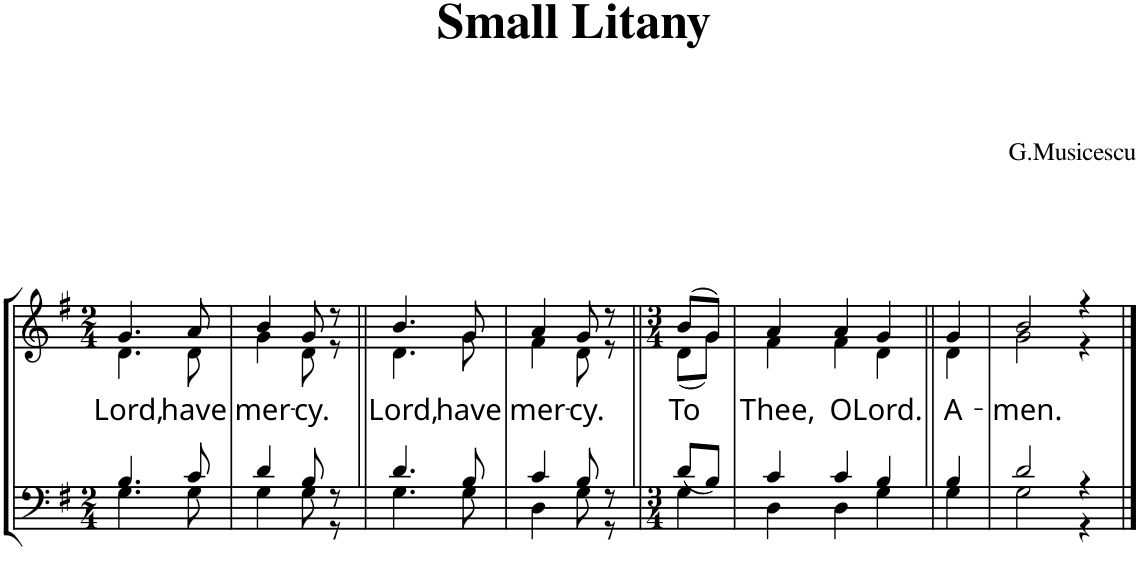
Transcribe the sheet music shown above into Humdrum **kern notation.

**kern	**kern	**text
*part1	*part1	*part1
*staff2	*staff1	*staff1
*I"Piano	*	*
*I'Pno.	*	*
*clefF4	*clefG2	*
*k[f#]	*k[f#]	*
*M2/4	*M2/4	*
=1	=1	=1
*^	*^	*
*	*^	*	*	*
!	!	!	!	!	!LO:LY:b
2ryy	4.B/	4.G\	4.g/	4.d\	Lord,
!	!	!	!	!	!LO:LY:b
.	8c/	8G\	8a/	8d\	have
=2	=2	=2	=2	=2	=2
!	!	!	!	!	!LO:LY:b
2ryy	4d/	4G\	4b/	4g\	mer-
!	!	!	!	!	!LO:LY:b
.	8B/	8G\	8g/	8d\	-cy.
.	8r	8r	8r	8r	.
=3||	=3||	=3||	=3||	=3||	=3||
!	!	!	!	!	!LO:LY:b
2ryy	4.d/	4.G\	4.b/	4.d\	Lord,
!	!	!	!	!	!LO:LY:b
.	8B/	8G\	8g/	8g\	have
=4	=4	=4	=4	=4	=4
!	!	!	!	!	!LO:LY:b
2ryy	4c/	4D\	4a/	4f#\	mer-
!	!	!	!	!	!LO:LY:b
.	8B/	8G\	8g/	8d\	-cy.
.	8r	8r	8r	8r	.
=5||	=5||	=5||	=5||	=5||	=5||
*M3/4	*	*	*M3/4	*	*
!	!	!	!	!	!LO:LY:b
4ryy	8d/L	4G\	(8b/L	(8d\L	To
.	8B/J	.	8g/J)	8g\J)	.
=6	=6	=6	=6	=6	=6
!	!	!	!	!	!LO:LY:b
2.ryy	4c/	4D\	4a/	4f#\	Thee,
!	!	!	!	!	!LO:LY:b
.	4c/	4D\	4a/	4f#\	O
!	!	!	!	!	!LO:LY:b
.	4B/	4G\	4g/	4d\	Lord.
=7||	=7||	=7||	=7||	=7||	=7||
!	!	!	!	!	!LO:LY:b
4ryy	4B/	4G\	4g/	4d\	A-
=8	=8	=8	=8	=8	=8
!	!	!	!	!	!LO:LY:b
2.ryy	2d/	2G\	2b/	2g\	-men.
.	4r	4r	4r	4r	.
*v	*v	*v	*	*	*
*	*v	*v	*
==	==	==
*-	*-	*-
